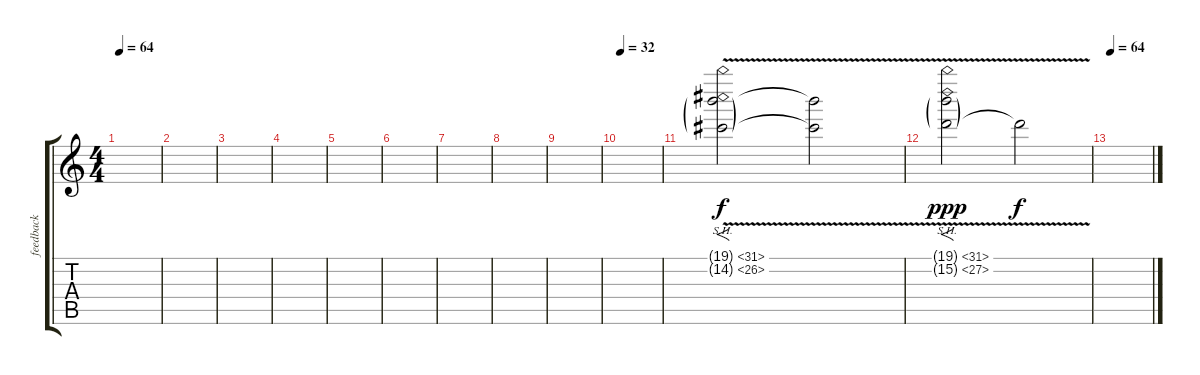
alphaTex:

\track ("feedback" "feedback") {instrument distortionguitar}
\staff {score tabs}
\tuning (E4 B3 G3 D3 A2 E2) {hide}
\ts (4 4)
\tempo 64
\clef g2
\ks c
|
|
|
|
|
|
|
|
|
\tempo 32
|
(19.1{sh 12 v g} 14.2{sh 12 v g}).2{f} (19.1{t} 14.2{t}).2{dy f} |
(19.1{sh 12 g} 15.2{sh 12 v g}).2{f dy ppp} 15.2{t}.2{dy f} |
\tempo 64
